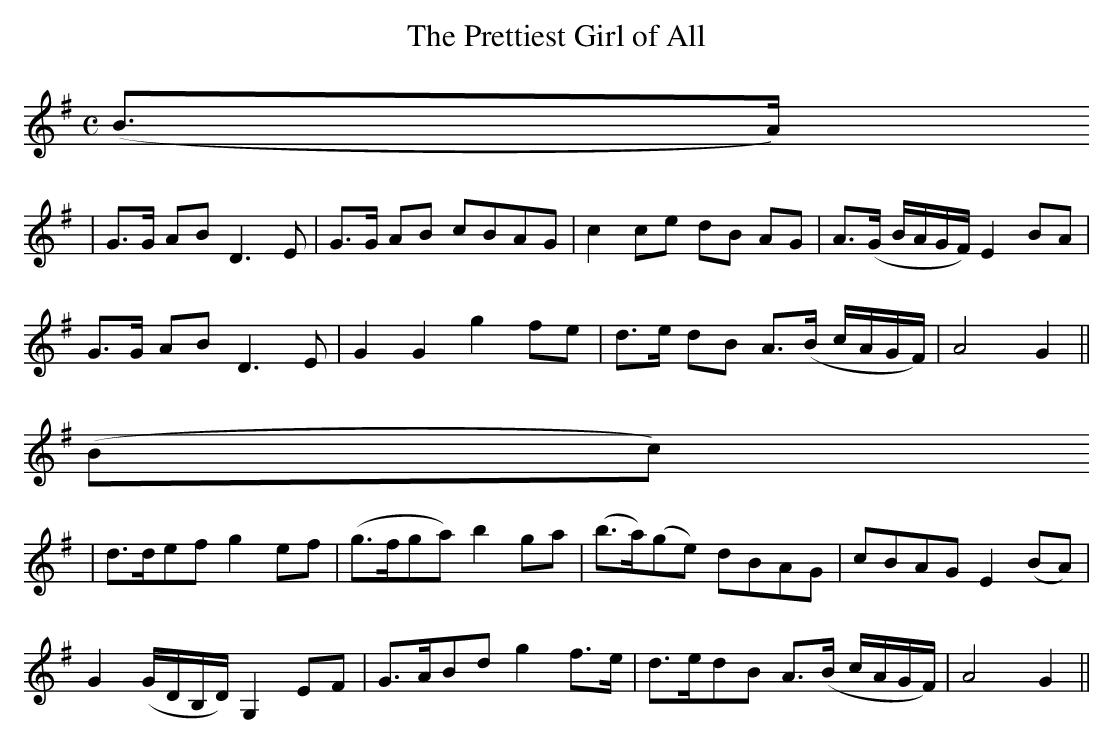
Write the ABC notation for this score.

X:1
T: The Prettiest Girl of All
M: C
L: 1/8
K: G
(B>A)
| G>G AB D3 E | G>G AB cBAG | c2 ce dB AG | A>(G B/2A/2G/2F/2) E2 BA |
 G>G AB D3 E  | G2 G2 g2 fe | d>e dB A>(B c/2A/2G/2F/2) | A4 G2 ||
(Bc)
| d>def g2 ef | (g>fga) b2 ga | (b>a)(ge) dBAG | cBAG E2 (BA) |
G2 (G/2D/2B,/2D/2) G,2 EF | G>ABd g2 f>e | d>edB A>(B c/2A/2G/2F/2) | A4 G2 ||
